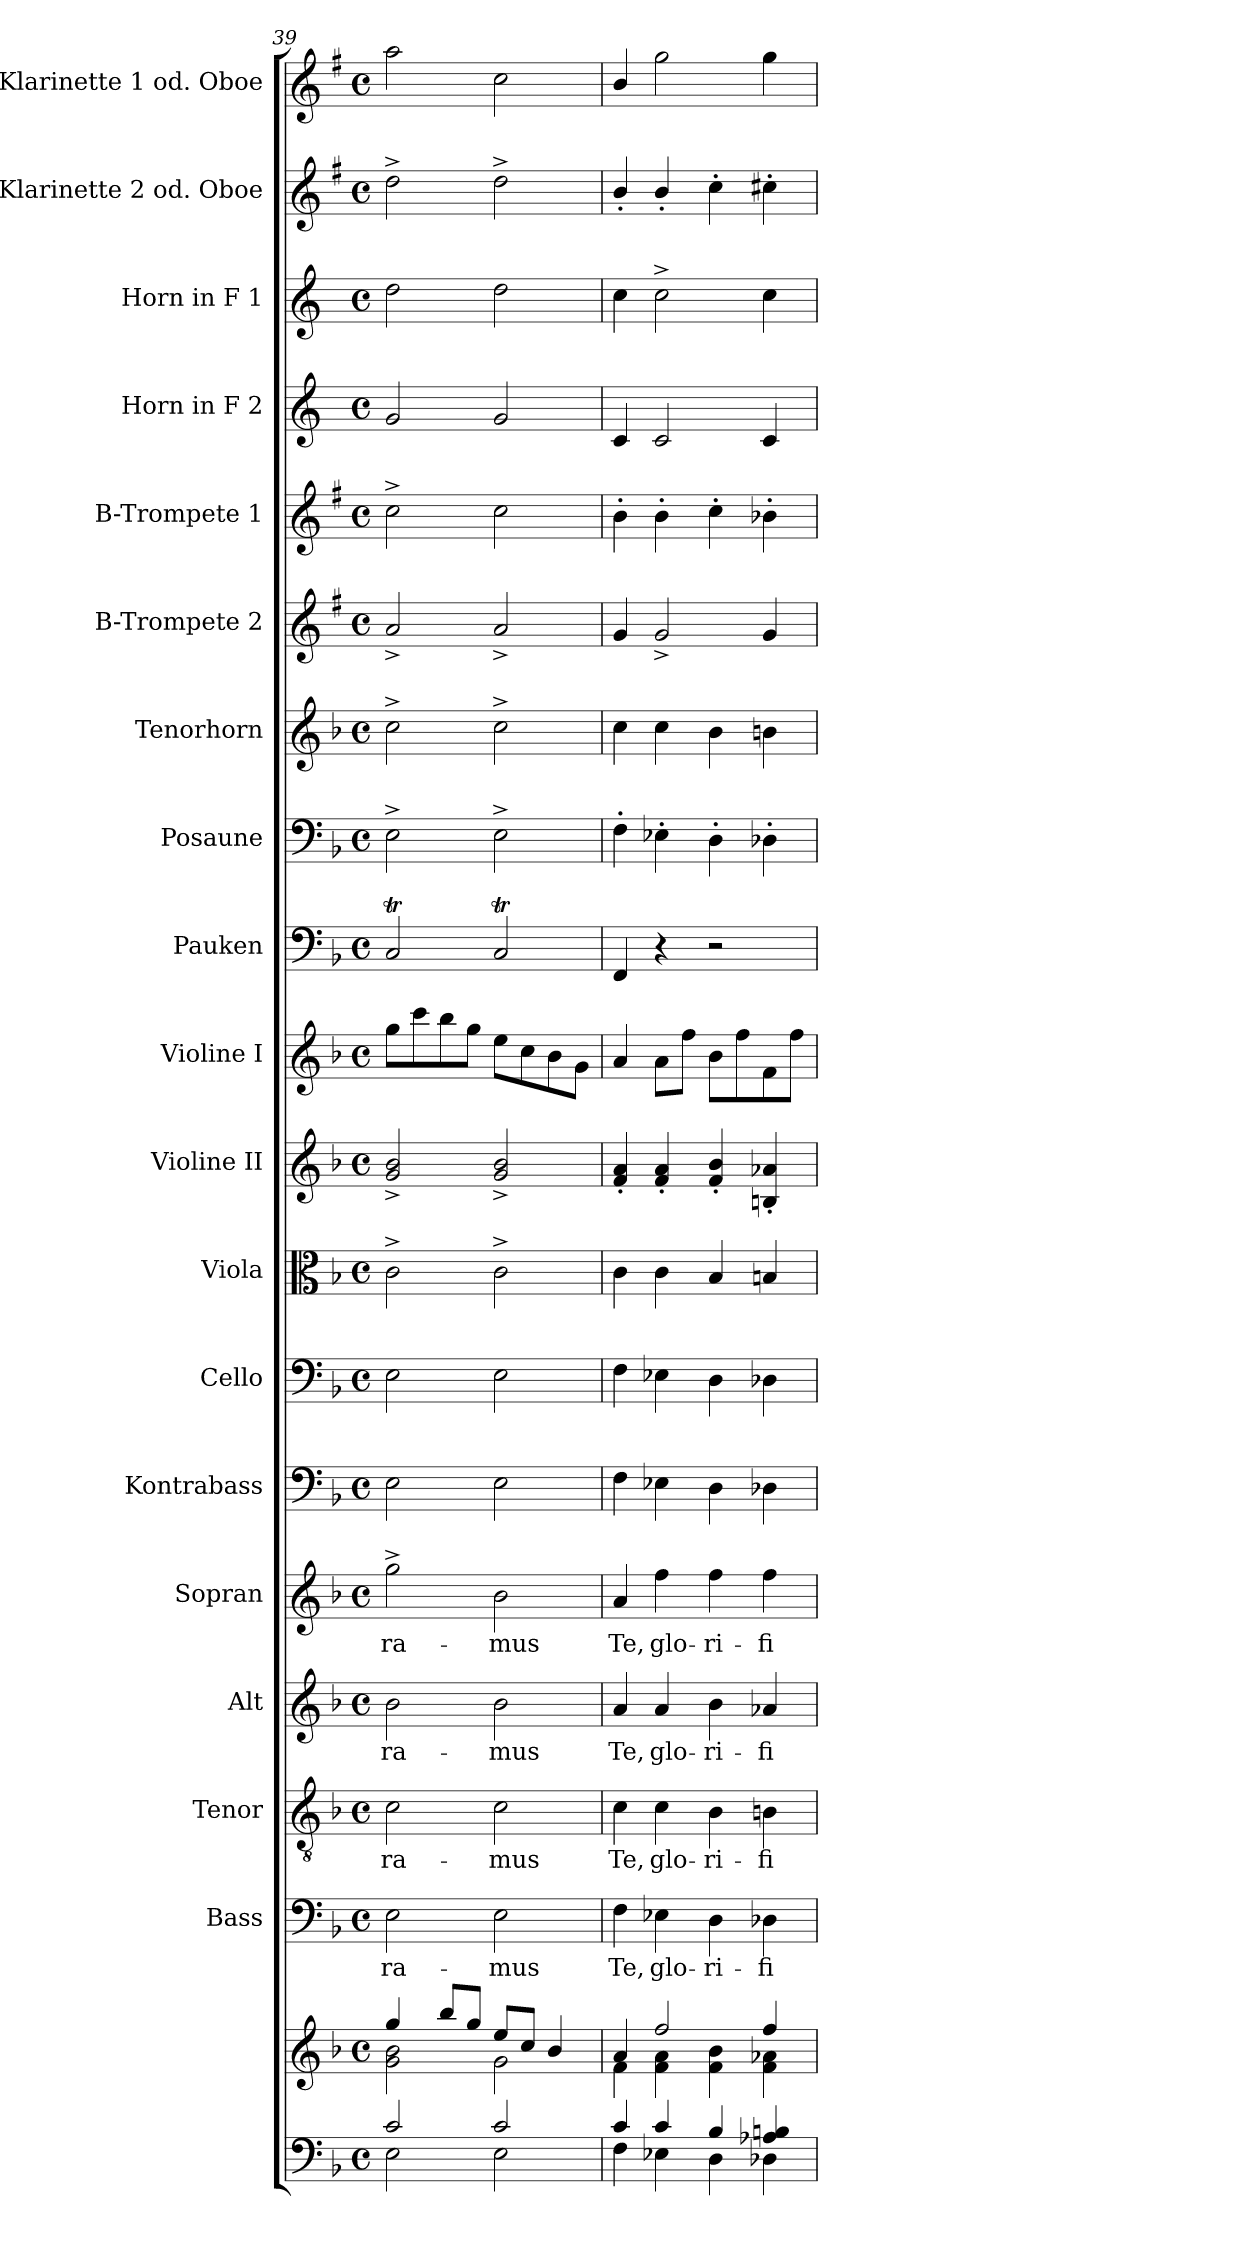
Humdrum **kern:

**kern	**kern	**kern	**text	**kern	**text	**kern	**text	**kern	**text	**kern	**kern	**kern	**kern	**kern	**kern	**kern	**kern	**kern	**kern	**kern	**kern	**kern	**kern
*part19	*part19	*part18	*part18	*part17	*part17	*part16	*part16	*part15	*part15	*part14	*part13	*part12	*part11	*part10	*part9	*part8	*part7	*part6	*part5	*part4	*part3	*part2	*part1
*staff20	*staff19	*staff18	*staff18	*staff17	*staff17	*staff16	*staff16	*staff15	*staff15	*staff14	*staff13	*staff12	*staff11	*staff10	*staff9	*staff8	*staff7	*staff6	*staff5	*staff4	*staff3	*staff2	*staff1
*	*	*I"Bass	*	*I"Tenor	*	*I"Alt	*	*I"Sopran	*	*I"Kontrabass	*I"Cello	*I"Viola	*I"Violine II	*I"Violine I	*I"Pauken	*I"Posaune	*I"Tenorhorn	*I"B-Trompete 2	*I"B-Trompete 1	*I"Horn in F 2	*I"Horn in F 1	*I"C-Klarinette 2 od. Oboe	*I"C-Klarinette 1 od. Oboe
*	*	*I'B.	*	*I'T.	*	*I'A.	*	*I'S.	*	*I'Kb.	*	*I'Vla.	*I'Vl. II	*I'Vl. I	*I'Pk.	*I'Pos.	*I'T. Hrn.	*I'B Trp. 2	*I'B Trp. 1	*	*	*I'C Kl. 2	*I'C Kl. 1
*clefF4	*clefG2	*clefF4	*	*clefGv2	*	*clefG2	*	*clefG2	*	*clefF4	*clefF4	*clefC3	*clefG2	*clefG2	*clefF4	*clefF4	*clefG2	*clefG2	*clefG2	*clefG2	*clefG2	*clefG2	*clefG2
*	*	*	*	*	*	*	*	*	*	*ITrd7c12	*	*	*	*	*	*	*ITrd8c14	*ITrd1c2	*ITrd1c2	*ITrd4c7	*ITrd4c7	*ITrd1c2	*ITrd1c2
*k[b-]	*k[b-]	*k[b-]	*	*k[b-]	*	*k[b-]	*	*k[b-]	*	*k[b-]	*k[b-]	*k[b-]	*k[b-]	*k[b-]	*k[b-]	*k[b-]	*k[b-]	*k[b-]	*k[b-]	*k[b-]	*k[b-]	*k[b-]	*k[b-]
*F:	*F:	*F:	*	*F:	*	*F:	*	*F:	*	*F:	*F:	*F:	*F:	*F:	*F:	*F:	*F:	*F:	*F:	*F:	*F:	*F:	*F:
*M4/4	*M4/4	*M4/4	*	*M4/4	*	*M4/4	*	*M4/4	*	*M4/4	*M4/4	*M4/4	*M4/4	*M4/4	*M4/4	*M4/4	*M4/4	*M4/4	*M4/4	*M4/4	*M4/4	*M4/4	*M4/4
*met(c)	*met(c)	*met(c)	*	*met(c)	*	*met(c)	*	*met(c)	*	*met(c)	*met(c)	*met(c)	*met(c)	*met(c)	*met(c)	*met(c)	*met(c)	*met(c)	*met(c)	*met(c)	*met(c)	*met(c)	*met(c)
=39	=39	=39	=39	=39	=39	=39	=39	=39	=39	=39	=39	=39	=39	=39	=39	=39	=39	=39	=39	=39	=39	=39	=39
*^	*^	*	*	*	*	*	*	*	*	*	*	*	*	*	*	*	*	*	*	*	*	*	*
!	!	!	!	!	!LO:LY:b	!	!LO:LY:b	!	!LO:LY:b	!	!LO:LY:b	!	!	!	!	!	!	!	!	!	!	!	!	!	!
2c/	2E\	4gg/	2g\ 2b-\	2E\	-ra-	2c\	-ra-	2b-\	-ra-	2gg^>\	-ra-	2EE\	2E\	2c^>\	2g/^< 2b-/^<	8gg\L	2CT/	2E^>\	2c^>\	2g^</	2b-^>\	2c/	2g\	2cc^>\	2gg\
.	.	.	.	.	.	.	.	.	.	.	.	.	.	.	.	8ccc\	.	.	.	.	.	.	.	.	.
.	.	8bb-/L	.	.	.	.	.	.	.	.	.	.	.	.	.	8bb-\	.	.	.	.	.	.	.	.	.
.	.	8gg/J	.	.	.	.	.	.	.	.	.	.	.	.	.	8gg\J	.	.	.	.	.	.	.	.	.
!	!	!	!	!	!LO:LY:b	!	!LO:LY:b	!	!LO:LY:b	!	!LO:LY:b	!	!	!	!	!	!	!	!	!	!	!	!	!	!
2c/	2E\	8ee/L	2g\	2E\	-mus	2c\	-mus	2b-\	-mus	2b-\	-mus	2EE\	2E\	2c^>\	2g/^< 2b-/^<	8ee\L	2CT/	2E^>\	2c^>\	2g^</	2b-\	2c/	2g\	2cc^>\	2b-\
.	.	8cc/J	.	.	.	.	.	.	.	.	.	.	.	.	.	8cc\	.	.	.	.	.	.	.	.	.
.	.	4b-/	.	.	.	.	.	.	.	.	.	.	.	.	.	8b-\	.	.	.	.	.	.	.	.	.
.	.	.	.	.	.	.	.	.	.	.	.	.	.	.	.	8g\J	.	.	.	.	.	.	.	.	.
=40	=40	=40	=40	=40	=40	=40	=40	=40	=40	=40	=40	=40	=40	=40	=40	=40	=40	=40	=40	=40	=40	=40	=40	=40	=40
!	!	!	!	!	!LO:LY:b	!	!LO:LY:b	!	!LO:LY:b	!	!LO:LY:b	!	!	!	!	!	!	!	!	!	!	!	!	!	!
4c/	4F\	4a/	4f\	4F\	Te,	4c\	Te,	4a/	Te,	4a/	Te,	4FF\	4F\	4c\	4f/'< 4a/'<	4a/	4FF/	4F'>\	4c\	4f/	4a'>\	4F/	4f\	4a'</	4a/
!	!	!	!	!	!LO:LY:b	!	!LO:LY:b	!	!LO:LY:b	!	!LO:LY:b	!	!	!	!	!	!	!	!	!	!	!	!	!	!
4c/	4E-X\	2ff/	4f\ 4a\	4E-X\	glo-	4c\	glo-	4a/	glo-	4ff\	glo-	4EE-X\	4E-X\	4c\	4f/'< 4a/'<	8a\L	4r	4E-X'>\	4c\	2f^</	4a'>\	2F/	2f^>\	4a'</	2ff\
.	.	.	.	.	.	.	.	.	.	.	.	.	.	.	.	8ff\J	.	.	.	.	.	.	.	.	.
!	!	!	!	!	!LO:LY:b	!	!LO:LY:b	!	!LO:LY:b	!	!LO:LY:b	!	!	!	!	!	!	!	!	!	!	!	!	!	!
4B-/	4D\	.	4f\ 4b-\	4D\	-ri-	4B-\	-ri-	4b-\	-ri-	4ff\	-ri-	4DD\	4D\	4B-/	4f/'< 4b-/'<	8b-\L	2r	4D'>\	4B-\	.	4b-'>\	.	.	4b-'>\	.
.	.	.	.	.	.	.	.	.	.	.	.	.	.	.	.	8ff\	.	.	.	.	.	.	.	.	.
!	!	!	!	!	!LO:LY:b	!	!LO:LY:b	!	!LO:LY:b	!	!LO:LY:b	!	!	!	!	!	!	!	!	!	!	!	!	!	!
4A-X/ 4Bn/	4D-X\	4ff/	4f\ 4a-X\	4D-X\	-fi-	4Bn\	-fi-	4a-X/	-fi-	4ff\	-fi-	4DD-X\	4D-X\	4Bn/	4Bn/'< 4a-X/'<	8f\	.	4D-X'>\	4Bn\	4f/	4a-X'>\	4F/	4f\	4bn'>\	4ff\
.	.	.	.	.	.	.	.	.	.	.	.	.	.	.	.	8ff\J	.	.	.	.	.	.	.	.	.
*v	*v	*	*	*	*	*	*	*	*	*	*	*	*	*	*	*	*	*	*	*	*	*	*	*	*
*	*v	*v	*	*	*	*	*	*	*	*	*	*	*	*	*	*	*	*	*	*	*	*	*	*
=	=	=	=	=	=	=	=	=	=	=	=	=	=	=	=	=	=	=	=	=	=	=	=
*-	*-	*-	*-	*-	*-	*-	*-	*-	*-	*-	*-	*-	*-	*-	*-	*-	*-	*-	*-	*-	*-	*-	*-
